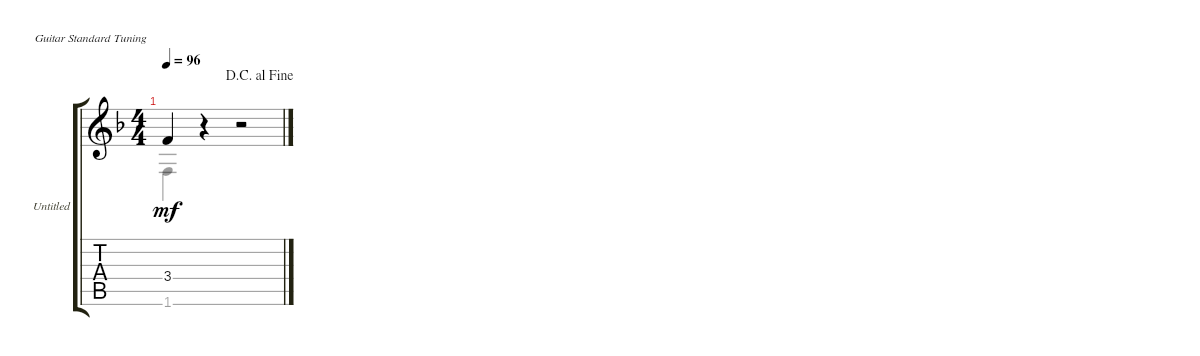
\bracketExtendMode groupsimilarinstruments
\firstSystemTrackNameOrientation horizontal
\otherSystemsTrackNameOrientation horizontal
\track ("Untitled" "Untitled") {instrument acousticgrandpiano}
\staff {score tabs}
\tuning (E4 B3 G3 D3 A2 E2)
\displaytranspose 12
\voice
\ts (4 4)
\jump dacapoalfine
\tempo 96
\clef g2
\ks f
3.4.4{dy mf} r.4 r.2
\voice
\clef g2
\ottava regular
\simile none
\ks f
1.6.4{dy mf} r.4 r.2
